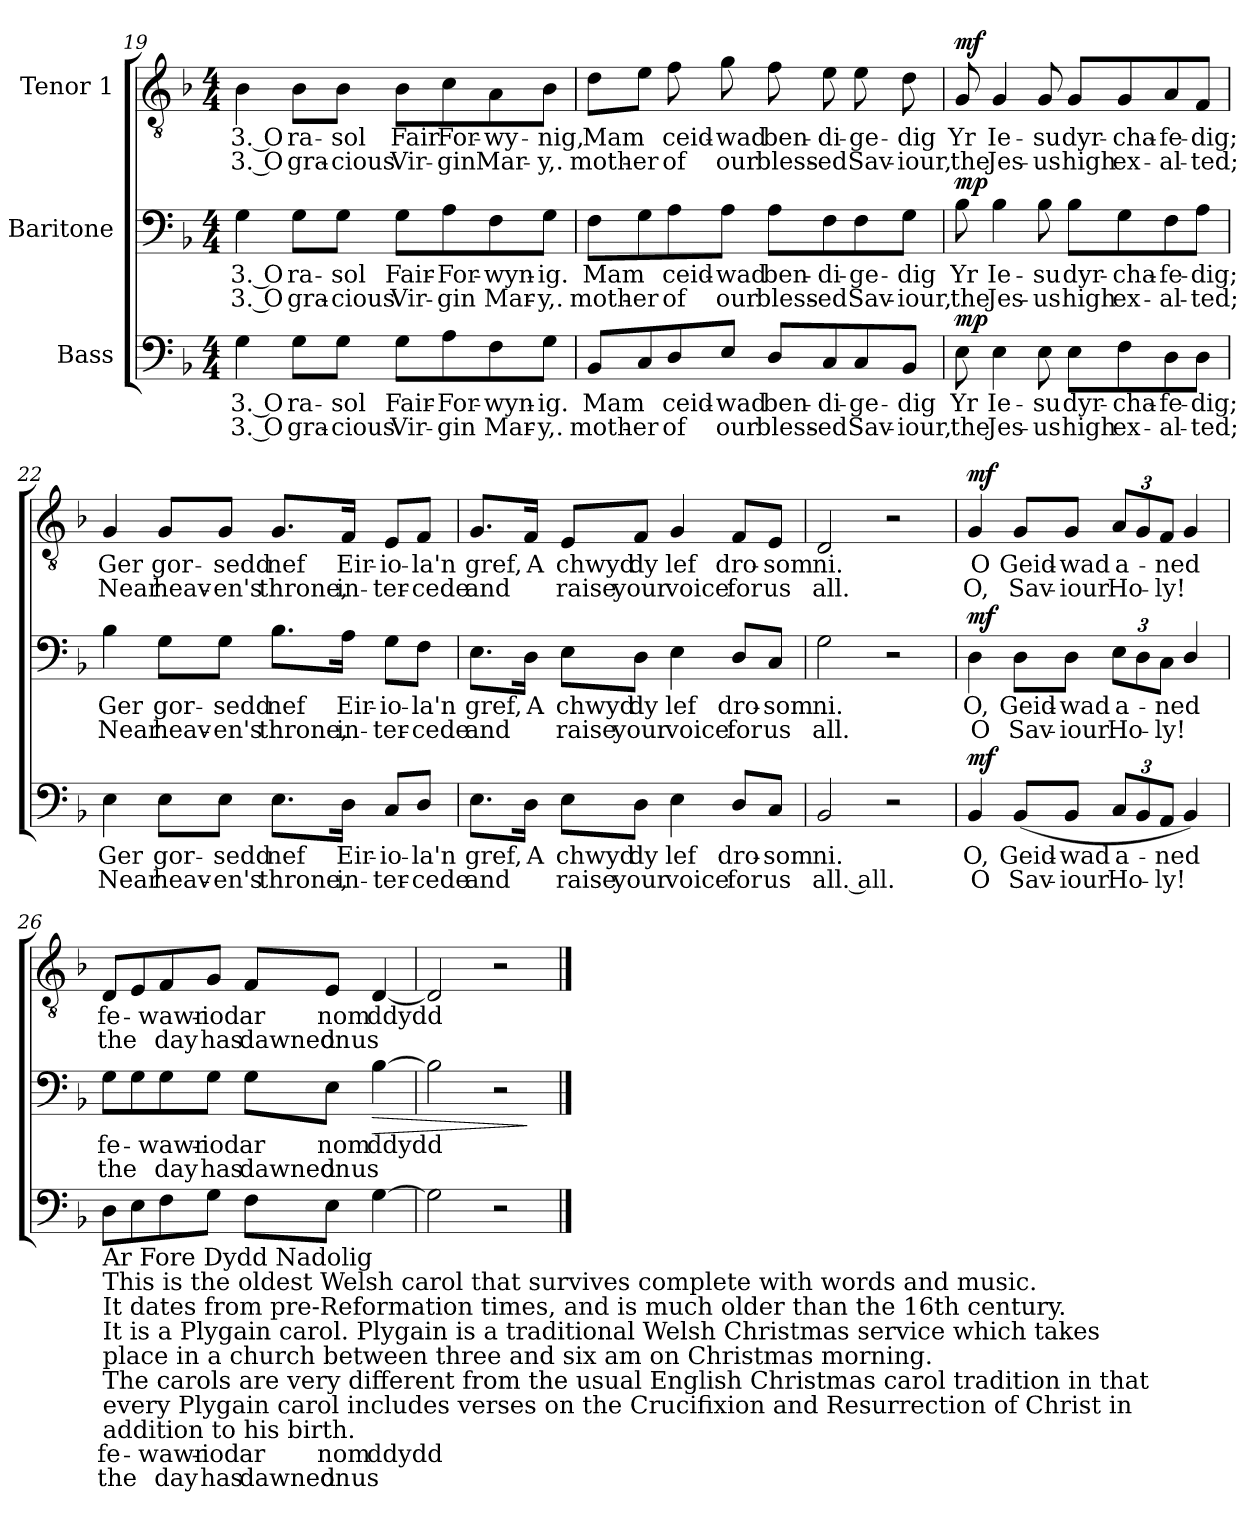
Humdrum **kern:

**kern	**text	**text	**dynam	**kern	**text	**text	**dynam	**kern	**text	**text	**dynam
*part3	*part3	*part3	*part3	*part2	*part2	*part2	*part2	*part1	*part1	*part1	*part1
*staff3	*staff3	*staff3	*staff3	*staff2	*staff2	*staff2	*staff2	*staff1	*staff1	*staff1	*staff1
*I"Bass	*	*	*	*I"Baritone	*	*	*	*I"Tenor 1	*	*	*
*clefF4	*	*	*	*clefF4	*	*	*	*clefGv2	*	*	*
*k[b-]	*	*	*	*k[b-]	*	*	*	*k[b-]	*	*	*
*F:	*	*	*	*F:	*	*	*	*F:	*	*	*
*M4/4	*	*	*	*M4/4	*	*	*	*M4/4	*	*	*
=19	=19	=19	=19	=19	=19	=19	=19	=19	=19	=19	=19
!	!LO:LY:b	!LO:LY:b	!	!	!LO:LY:b	!LO:LY:b	!LO:DY:a	!	!LO:LY:b	!LO:LY:b	!
!	!	!	!	!	!	!	!LO:DY:n=1:a	!	!	!	!
4G\	3. O	3. O	.	4G\	3. O	3. O	other-dynamics f	4B-\	3. O	3. O	.
!	!LO:LY:b	!LO:LY:b	!	!	!LO:LY:b	!LO:LY:b	!	!	!LO:LY:b	!LO:LY:b	!
8G\L	ra-	gra-	.	8G\L	ra-	gra-	.	8B-\L	ra-	gra-	.
!	!LO:LY:b	!LO:LY:b	!	!	!LO:LY:b	!LO:LY:b	!	!	!LO:LY:b	!LO:LY:b	!
8G\J	-sol	-cious	.	8G\J	-sol	-cious	.	8B-\J	-sol	-cious	.
!	!LO:LY:b	!LO:LY:b	!	!	!LO:LY:b	!LO:LY:b	!	!	!LO:LY:b	!LO:LY:b	!
8G\L	Fair-	Vir-	.	8G\L	Fair-	Vir-	.	8B-\L	Fair	Vir-	.
!	!LO:LY:b	!LO:LY:b	!	!	!LO:LY:b	!LO:LY:b	!	!	!LO:LY:b	!LO:LY:b	!
8A\	-For-	-gin	.	8A\	-For-	-gin	.	8c\	For-	-gin	.
!	!LO:LY:b	!LO:LY:b	!	!	!LO:LY:b	!LO:LY:b	!	!	!LO:LY:b	!LO:LY:b	!
8F\	-wyn-	Mar-	.	8F\	-wyn-	Mar-	.	8A\	-wy-	Mar-	.
!	!LO:LY:b	!LO:LY:b	!	!	!LO:LY:b	!LO:LY:b	!	!	!LO:LY:b	!LO:LY:b	!
8G\J	-ig.	-y,.	.	8G\J	-ig.	-y,.	.	8B-\J	-nig,	-y,.	.
=20	=20	=20	=20	=20	=20	=20	=20	=20	=20	=20	=20
!	!LO:LY:b	!LO:LY:b	!	!	!LO:LY:b	!LO:LY:b	!	!	!LO:LY:b	!LO:LY:b	!
8BB-/L	Mam	moth-	.	8F\L	Mam	moth-	.	8d\L	Mam	moth-	.
!	!	!LO:LY:b	!	!	!	!LO:LY:b	!	!	!	!LO:LY:b	!
8C/	.	-er	.	8G\	.	-er	.	8e\J	.	-er	.
!	!LO:LY:b	!LO:LY:b	!	!	!LO:LY:b	!LO:LY:b	!	!	!LO:LY:b	!LO:LY:b	!
8D/	ceid-	of	.	8A\	ceid-	of	.	8f\	ceid-	of	.
!	!LO:LY:b	!LO:LY:b	!	!	!LO:LY:b	!LO:LY:b	!	!	!LO:LY:b	!LO:LY:b	!
8E/J	-wad	our	.	8A\J	-wad	our	.	8g\	-wad	our	.
!	!LO:LY:b	!LO:LY:b	!	!	!LO:LY:b	!LO:LY:b	!	!	!LO:LY:b	!LO:LY:b	!
8D/L	ben-	bless-	.	8A\L	ben-	bless-	.	8f\	ben-	bless-	.
!	!LO:LY:b	!LO:LY:b	!	!	!LO:LY:b	!LO:LY:b	!	!	!LO:LY:b	!LO:LY:b	!
8C/	-di-	-ed	.	8F\	-di-	-ed	.	8e\	-di-	-ed	.
!	!LO:LY:b	!LO:LY:b	!	!	!LO:LY:b	!LO:LY:b	!	!	!LO:LY:b	!LO:LY:b	!
8C/	-ge-	Sav-	.	8F\	-ge-	Sav-	.	8e\	-ge-	Sav-	.
!	!LO:LY:b	!LO:LY:b	!	!	!LO:LY:b	!LO:LY:b	!	!	!LO:LY:b	!LO:LY:b	!
8BB-/J	-dig	-iour,	.	8G\J	-dig	-iour,	.	8d\	-dig	-iour,	.
!!LO:LB:g=z
=21	=21	=21	=21	=21	=21	=21	=21	=21	=21	=21	=21
!	!LO:LY:b	!LO:LY:b	!LO:DY:a	!	!LO:LY:b	!LO:LY:b	!LO:DY:a	!	!LO:LY:b	!LO:LY:b	!LO:DY:a
8E\	Yr	the	mp	8B-\	Yr	the	mp	8G/	Yr	the	mf
!	!LO:LY:b	!LO:LY:b	!	!	!LO:LY:b	!LO:LY:b	!	!	!LO:LY:b	!LO:LY:b	!
4E\	Ie-	Jes-	.	4B-\	Ie-	Jes-	.	4G/	Ie-	Jes-	.
!	!LO:LY:b	!LO:LY:b	!	!	!LO:LY:b	!LO:LY:b	!	!	!LO:LY:b	!LO:LY:b	!
8E\	-su	-us	.	8B-\	-su	-us	.	8G/	-su	-us	.
!	!LO:LY:b	!LO:LY:b	!	!	!LO:LY:b	!LO:LY:b	!	!	!LO:LY:b	!LO:LY:b	!
8E\L	dyr-	high	.	8B-\L	dyr-	high	.	8G/L	dyr-	high	.
!	!LO:LY:b	!LO:LY:b	!	!	!LO:LY:b	!LO:LY:b	!	!	!LO:LY:b	!LO:LY:b	!
8F\	-cha-	ex-	.	8G\	-cha-	ex-	.	8G/	-cha-	ex-	.
!	!LO:LY:b	!LO:LY:b	!	!	!LO:LY:b	!LO:LY:b	!	!	!LO:LY:b	!LO:LY:b	!
8D\	-fe-	-al-	.	8F\	-fe-	-al-	.	8A/	-fe-	-al-	.
!	!LO:LY:b	!LO:LY:b	!	!	!LO:LY:b	!LO:LY:b	!	!	!LO:LY:b	!LO:LY:b	!
8D\J	-dig;	-ted;	.	8A\J	-dig;	-ted;	.	8F/J	-dig;	-ted;	.
=22	=22	=22	=22	=22	=22	=22	=22	=22	=22	=22	=22
!	!LO:LY:b	!LO:LY:b	!	!	!LO:LY:b	!LO:LY:b	!	!	!LO:LY:b	!LO:LY:b	!
4E\	Ger	Near	.	4B-\	Ger	Near	.	4G/	Ger	Near	.
!	!LO:LY:b	!LO:LY:b	!	!	!LO:LY:b	!LO:LY:b	!	!	!LO:LY:b	!LO:LY:b	!
8E\L	gor-	heav-	.	8G\L	gor-	heav-	.	8G/L	gor-	heav-	.
!	!LO:LY:b	!LO:LY:b	!	!	!LO:LY:b	!LO:LY:b	!	!	!LO:LY:b	!LO:LY:b	!
8E\J	-sedd	-en's	.	8G\J	-sedd	-en's	.	8G/J	-sedd	-en's	.
!	!LO:LY:b	!LO:LY:b	!	!	!LO:LY:b	!LO:LY:b	!	!	!LO:LY:b	!LO:LY:b	!
8.E\L	nef	throne,	.	8.B-\L	nef	throne,	.	8.G/L	nef	throne,	.
!	!LO:LY:b	!LO:LY:b	!	!	!LO:LY:b	!LO:LY:b	!	!	!LO:LY:b	!LO:LY:b	!
16D\Jk	Eir-	in-	.	16A\Jk	Eir-	in-	.	16F/Jk	Eir-	in-	.
!	!LO:LY:b	!LO:LY:b	!	!	!LO:LY:b	!LO:LY:b	!	!	!LO:LY:b	!LO:LY:b	!
8C/L	-io-	-ter-	.	8G\L	-io-	-ter-	.	8E/L	-io-	-ter-	.
!	!LO:LY:b	!LO:LY:b	!	!	!LO:LY:b	!LO:LY:b	!	!	!LO:LY:b	!LO:LY:b	!
8D/J	-la'n	-cede	.	8F\J	-la'n	-cede	.	8F/J	-la'n	-cede	.
!!LO:PB:g=z
=23	=23	=23	=23	=23	=23	=23	=23	=23	=23	=23	=23
!	!LO:LY:b	!LO:LY:b	!	!	!LO:LY:b	!LO:LY:b	!	!	!LO:LY:b	!LO:LY:b	!
8.E\L	gref,	and	.	8.E\L	gref,	and	.	8.G/L	gref,	and	.
!	!LO:LY:b	!	!	!	!LO:LY:b	!	!	!	!LO:LY:b	!	!
16D\Jk	A	.	.	16D\Jk	A	.	.	16F/Jk	A	.	.
!	!LO:LY:b	!LO:LY:b	!	!	!LO:LY:b	!LO:LY:b	!	!	!LO:LY:b	!LO:LY:b	!
8E\L	chwyd	raise	.	8E\L	chwyd	raise	.	8E/L	chwyd	raise	.
!	!LO:LY:b	!LO:LY:b	!	!	!LO:LY:b	!LO:LY:b	!	!	!LO:LY:b	!LO:LY:b	!
8D\J	dy	your	.	8D\J	dy	your	.	8F/J	dy	your	.
!	!LO:LY:b	!LO:LY:b	!	!	!LO:LY:b	!LO:LY:b	!	!	!LO:LY:b	!LO:LY:b	!
4E\	lef	voice	.	4E\	lef	voice	.	4G/	lef	voice	.
!	!LO:LY:b	!LO:LY:b	!	!	!LO:LY:b	!LO:LY:b	!	!	!LO:LY:b	!LO:LY:b	!
8D/L	dro-	for	.	8D/L	dro-	for	.	8F/L	dro-	for	.
!	!LO:LY:b	!LO:LY:b	!	!	!LO:LY:b	!LO:LY:b	!	!	!LO:LY:b	!LO:LY:b	!
8C/J	-som	us	.	8C/J	-som	us	.	8E/J	-som	us	.
=24	=24	=24	=24	=24	=24	=24	=24	=24	=24	=24	=24
!	!LO:LY:b	!LO:LY:b	!	!	!LO:LY:b	!LO:LY:b	!	!	!LO:LY:b	!LO:LY:b	!
2BB-/	ni.	all. all.	.	2G\	ni.	all.	.	2D/	ni.	all.	.
2r	.	.	.	2r	.	.	.	2r	.	.	.
=25	=25	=25	=25	=25	=25	=25	=25	=25	=25	=25	=25
!	!LO:LY:b	!LO:LY:b	!LO:DY:a	!	!LO:LY:b	!LO:LY:b	!LO:DY:a	!	!LO:LY:b	!LO:LY:b	!LO:DY:a
4BB-/	O,	O	mf	4D\	O,	O	mf	4G/	O	O,	mf
!	!LO:LY:b	!LO:LY:b	!	!	!LO:LY:b	!LO:LY:b	!	!	!LO:LY:b	!LO:LY:b	!
(8BB-/L	Geid-	Sav-	.	8D\L	Geid-	Sav-	.	8G/L	Geid-	Sav-	.
!	!LO:LY:b	!LO:LY:b	!	!	!LO:LY:b	!LO:LY:b	!	!	!LO:LY:b	!LO:LY:b	!
8BB-/J	-wad	-iour	.	8D\J	-wad	-iour	.	8G/J	-wad	-iour	.
*Xbrackettup	*	*	*	*	*	*	*	*	*	*	*
!	!LO:LY:b	!LO:LY:b	!	!	!	!	!	!	!	!	!
*	*	*	*	*Xbrackettup	*	*	*	*	*	*	*
!	!	!	!	!	!LO:LY:b	!LO:LY:b	!	!	!	!	!
*	*	*	*	*	*	*	*	*Xbrackettup	*	*	*
!	!	!	!	!	!	!	!	!	!LO:LY:b	!LO:LY:b	!
12C/L	a-	Ho-	.	12E\L	a-	Ho-	.	12A/L	a-	Ho-	.
12BB-/	.	.	.	12D\	.	.	.	12G/	.	.	.
!	!LO:LY:b	!LO:LY:b	!	!	!LO:LY:b	!LO:LY:b	!	!	!LO:LY:b	!LO:LY:b	!
12AA/J	-ned	-ly!	.	12C\J	-ned	-ly!	.	12F/J	-ned	-ly!	.
4BB-/)	.	.	.	4D/	.	.	.	4G/	.	.	.
!!LO:LB:g=z
=26	=26	=26	=26	=26	=26	=26	=26	=26	=26	=26	=26
!LO:TX:b:t=Ar Fore Dydd Nadolig	!	!	!	!	!	!	!	!	!	!	!
!LO:TX:b:t=This is the oldest Welsh carol that survives complete with words and music.	!	!	!	!	!	!	!	!	!	!	!
!LO:TX:b:t=It dates from pre-Reformation times, and is much older than the 16th century.	!	!	!	!	!	!	!	!	!	!	!
!LO:TX:b:t=It is a Plygain carol. Plygain is a traditional Welsh Christmas service which takes	!	!	!	!	!	!	!	!	!	!	!
!LO:TX:b:t=place in a church between three and six am on Christmas morning.	!	!	!	!	!	!	!	!	!	!	!
!LO:TX:b:t=The carols are very different from the usual English Christmas carol tradition in that	!	!	!	!	!	!	!	!	!	!	!
!LO:TX:b:t=every Plygain carol includes verses on the Crucifixion and Resurrection of Christ in	!	!	!	!	!	!	!	!	!	!	!
!LO:TX:b:t=addition to his birth.	!	!	!	!	!	!	!	!	!	!	!
!	!LO:LY:b	!LO:LY:b	!	!	!LO:LY:b	!LO:LY:b	!	!	!LO:LY:b	!LO:LY:b	!
8D\L	fe-	the	.	8G\L	fe-	the	.	8D/L	fe-	the	.
8E\	.	.	.	8G\	.	.	.	8E/	.	.	.
!	!LO:LY:b	!LO:LY:b	!	!	!LO:LY:b	!LO:LY:b	!	!	!LO:LY:b	!LO:LY:b	!
8F\	-wawr-	day	.	8G\	-wawr-	day	.	8F/	-wawr-	day	.
!	!LO:LY:b	!LO:LY:b	!	!	!LO:LY:b	!LO:LY:b	!	!	!LO:LY:b	!LO:LY:b	!
8G\J	-iod	has	.	8G\J	-iod	has	.	8G/J	-iod	has	.
!	!LO:LY:b	!LO:LY:b	!	!	!LO:LY:b	!LO:LY:b	!	!	!LO:LY:b	!LO:LY:b	!
8F\L	ar	dawned	.	8G\L	ar	dawned	.	8F/L	ar	dawned	.
!	!LO:LY:b	!LO:LY:b	!	!	!LO:LY:b	!LO:LY:b	!	!	!LO:LY:b	!LO:LY:b	!
8E\J	nom	on	.	8E\J	nom	on	.	8E/J	nom	on	.
!	!LO:LY:b	!LO:LY:b	!	!	!LO:LY:b	!LO:LY:b	!LO:HP:b	!	!LO:LY:b	!LO:LY:b	!
[4G\	ddydd	us	.	[4B-\	ddydd	us	>	[4D/	ddydd	us	.
=27	=27	=27	=27	=27	=27	=27	=27	=27	=27	=27	=27
2G\]	.	.	.	2B-\]	.	.	.	2D/]	.	.	.
2r	.	.	.	2r	.	.	.	2r	.	.	.
.	.	.	.	.	.	.	]	.	.	.	.
==	==	==	==	==	==	==	==	==	==	==	==
*-	*-	*-	*-	*-	*-	*-	*-	*-	*-	*-	*-
